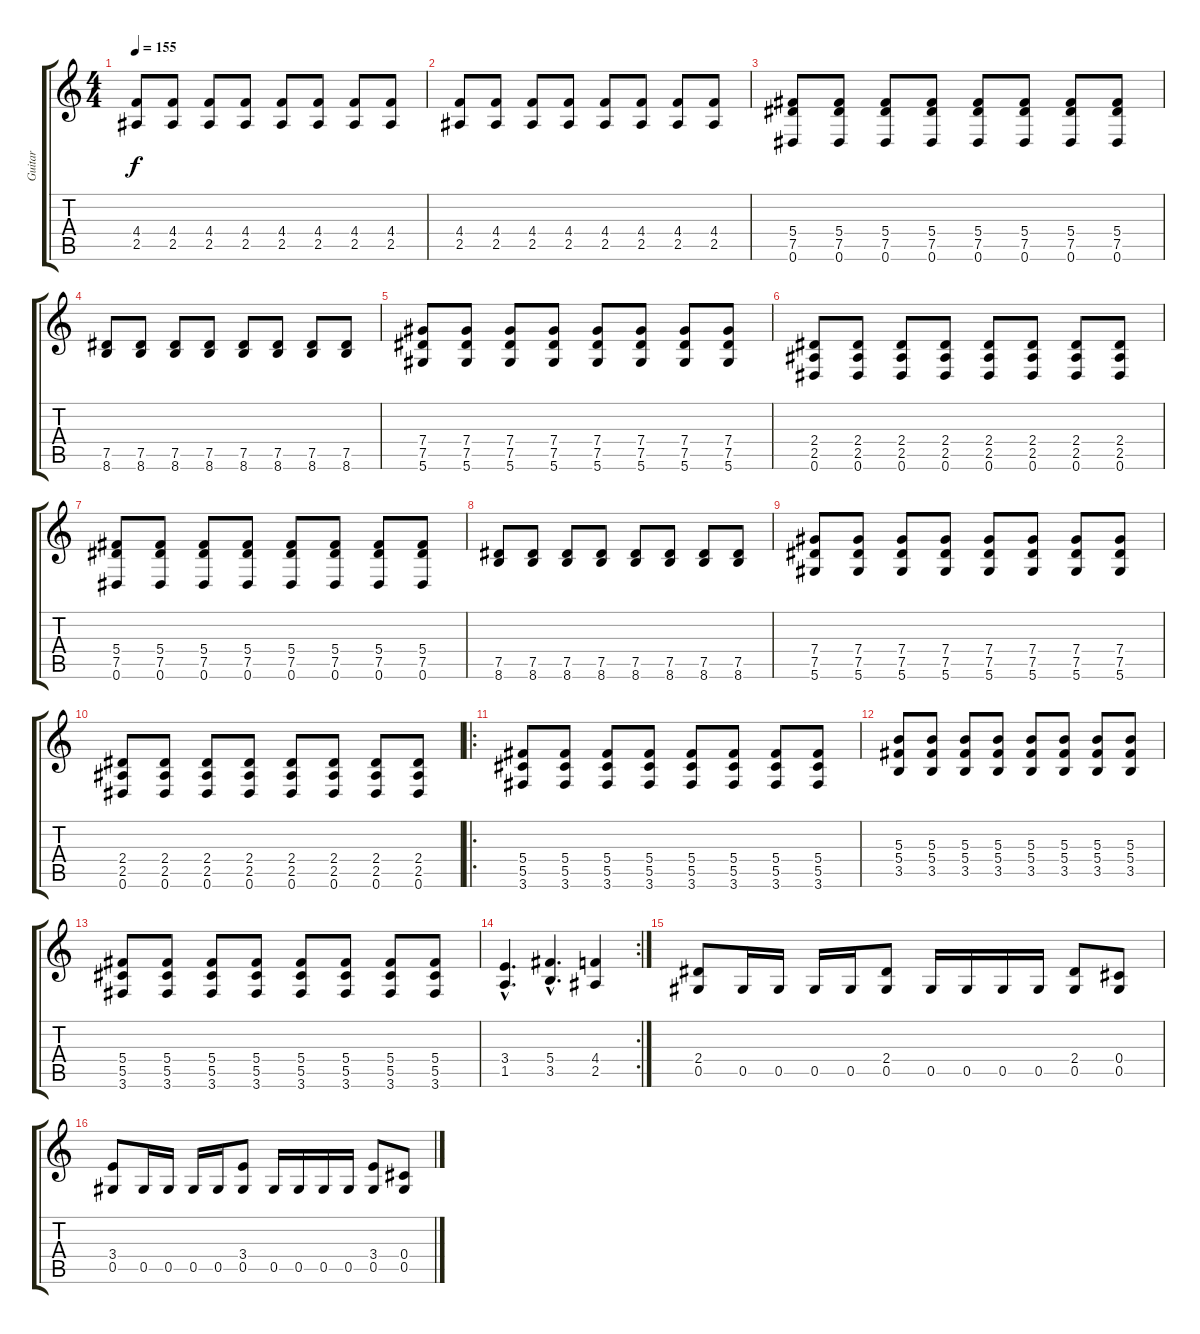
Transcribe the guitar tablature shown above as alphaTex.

\track ("Guitar" "Guitar") {instrument overdrivenguitar}
\staff {score tabs}
\tuning (Eb4 Bb3 Gb3 Db3 Ab2 Eb2) {hide}
\ts (4 4)
\tempo 155
\clef g2
\ks c
(4.4 2.5).8{dy f} (4.4 2.5).8 (4.4 2.5).8 (4.4 2.5).8 (4.4 2.5).8 (4.4 2.5).8 (4.4 2.5).8 (4.4 2.5).8 |
(4.4 2.5).8 (4.4 2.5).8 (4.4 2.5).8 (4.4 2.5).8 (4.4 2.5).8 (4.4 2.5).8 (4.4 2.5).8 (4.4 2.5).8 |
(5.4 7.5 0.6).8 (5.4 7.5 0.6).8 (5.4 7.5 0.6).8 (5.4 7.5 0.6).8 (5.4 7.5 0.6).8 (5.4 7.5 0.6).8 (5.4 7.5 0.6).8 (5.4 7.5 0.6).8 |
(7.5 8.6).8 (7.5 8.6).8 (7.5 8.6).8 (7.5 8.6).8 (7.5 8.6).8 (7.5 8.6).8 (7.5 8.6).8 (7.5 8.6).8 |
(7.4 7.5 5.6).8 (7.4 7.5 5.6).8 (7.4 7.5 5.6).8 (7.4 7.5 5.6).8 (7.4 7.5 5.6).8 (7.4 7.5 5.6).8 (7.4 7.5 5.6).8 (7.4 7.5 5.6).8 |
(2.4 2.5 0.6).8 (2.4 2.5 0.6).8 (2.4 2.5 0.6).8 (2.4 2.5 0.6).8 (2.4 2.5 0.6).8 (2.4 2.5 0.6).8 (2.4 2.5 0.6).8 (2.4 2.5 0.6).8 |
(5.4 7.5 0.6).8 (5.4 7.5 0.6).8 (5.4 7.5 0.6).8 (5.4 7.5 0.6).8 (5.4 7.5 0.6).8 (5.4 7.5 0.6).8 (5.4 7.5 0.6).8 (5.4 7.5 0.6).8 |
(7.5 8.6).8 (7.5 8.6).8 (7.5 8.6).8 (7.5 8.6).8 (7.5 8.6).8 (7.5 8.6).8 (7.5 8.6).8 (7.5 8.6).8 |
(7.4 7.5 5.6).8 (7.4 7.5 5.6).8 (7.4 7.5 5.6).8 (7.4 7.5 5.6).8 (7.4 7.5 5.6).8 (7.4 7.5 5.6).8 (7.4 7.5 5.6).8 (7.4 7.5 5.6).8 |
(2.4 2.5 0.6).8 (2.4 2.5 0.6).8 (2.4 2.5 0.6).8 (2.4 2.5 0.6).8 (2.4 2.5 0.6).8 (2.4 2.5 0.6).8 (2.4 2.5 0.6).8 (2.4 2.5 0.6).8 |
\ro
(5.4 5.5 3.6).8 (5.4 5.5 3.6).8 (5.4 5.5 3.6).8 (5.4 5.5 3.6).8 (5.4 5.5 3.6).8 (5.4 5.5 3.6).8 (5.4 5.5 3.6).8 (5.4 5.5 3.6).8 |
(5.3 5.4 3.5).8 (5.3 5.4 3.5).8 (5.3 5.4 3.5).8 (5.3 5.4 3.5).8 (5.3 5.4 3.5).8 (5.3 5.4 3.5).8 (5.3 5.4 3.5).8 (5.3 5.4 3.5).8 |
(5.4 5.5 3.6).8 (5.4 5.5 3.6).8 (5.4 5.5 3.6).8 (5.4 5.5 3.6).8 (5.4 5.5 3.6).8 (5.4 5.5 3.6).8 (5.4 5.5 3.6).8 (5.4 5.5 3.6).8 |
\rc 2
(3.4{hac} 1.5{hac}).4{d} (5.4{hac} 3.5{hac}).4{d} (4.4 2.5).4 |
(2.4 0.5).8 0.5.16 0.5.16 0.5.16 0.5.16 (2.4 0.5).8 0.5.16 0.5.16 0.5.16 0.5.16 (2.4 0.5).8 (0.4 0.5).8 |
(3.4 0.5).8 0.5.16 0.5.16 0.5.16 0.5.16 (3.4 0.5).8 0.5.16 0.5.16 0.5.16 0.5.16 (3.4 0.5).8 (0.4 0.5).8
